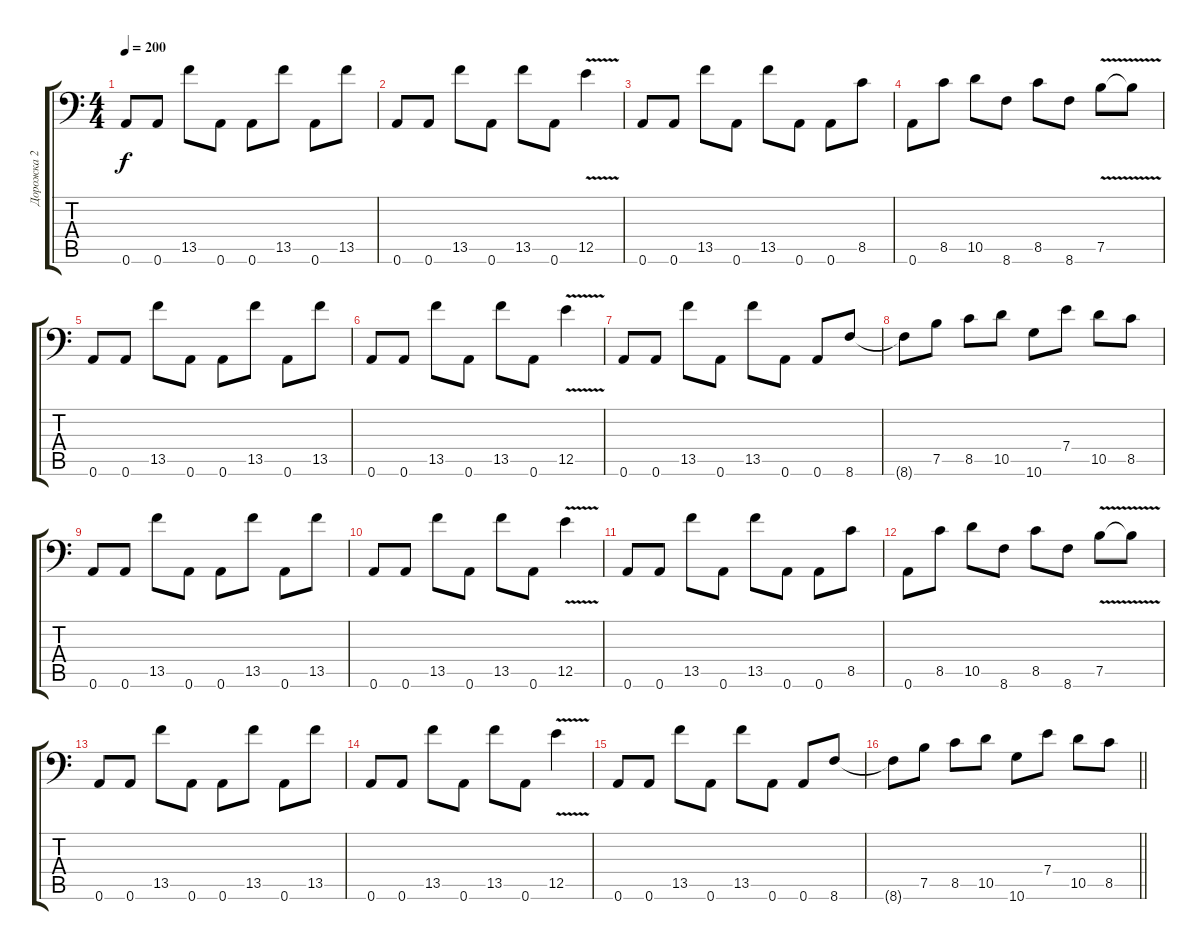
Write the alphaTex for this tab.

\track ("Дорожка 2" "Дорожка 2") {instrument distortionguitar}
\staff {score tabs}
\tuning (B3 Gb3 D3 A2 E2 A1) {hide}
\ts (4 4)
\tempo 200
\clef f4
\ks c
0.6.8{dy f} 0.6.8 13.5.8 0.6.8 0.6.8 13.5.8 0.6.8 13.5.8 |
0.6.8 0.6.8 13.5.8 0.6.8 13.5.8 0.6.8 12.5{v}.4 |
0.6.8 0.6.8 13.5.8 0.6.8 13.5.8 0.6.8 0.6.8 8.5.8 |
0.6.8 8.5.8 10.5.8 8.6.8 8.5.8 8.6.8 7.5{v}.8 7.5{t}.8 |
0.6.8 0.6.8 13.5.8 0.6.8 0.6.8 13.5.8 0.6.8 13.5.8 |
0.6.8 0.6.8 13.5.8 0.6.8 13.5.8 0.6.8 12.5{v}.4 |
0.6.8 0.6.8 13.5.8 0.6.8 13.5.8 0.6.8 0.6.8 8.6.8 |
8.6{t}.8 7.5.8 8.5.8 10.5.8 10.6.8 7.4.8 10.5.8 8.5.8 |
0.6.8 0.6.8 13.5.8 0.6.8 0.6.8 13.5.8 0.6.8 13.5.8 |
0.6.8 0.6.8 13.5.8 0.6.8 13.5.8 0.6.8 12.5{v}.4 |
0.6.8 0.6.8 13.5.8 0.6.8 13.5.8 0.6.8 0.6.8 8.5.8 |
0.6.8 8.5.8 10.5.8 8.6.8 8.5.8 8.6.8 7.5{v}.8 7.5{t}.8 |
0.6.8 0.6.8 13.5.8 0.6.8 0.6.8 13.5.8 0.6.8 13.5.8 |
0.6.8 0.6.8 13.5.8 0.6.8 13.5.8 0.6.8 12.5{v}.4 |
0.6.8 0.6.8 13.5.8 0.6.8 13.5.8 0.6.8 0.6.8 8.6.8 |
\barLineRight lightlight
8.6{t}.8 7.5.8 8.5.8 10.5.8 10.6.8 7.4.8 10.5.8 8.5.8
